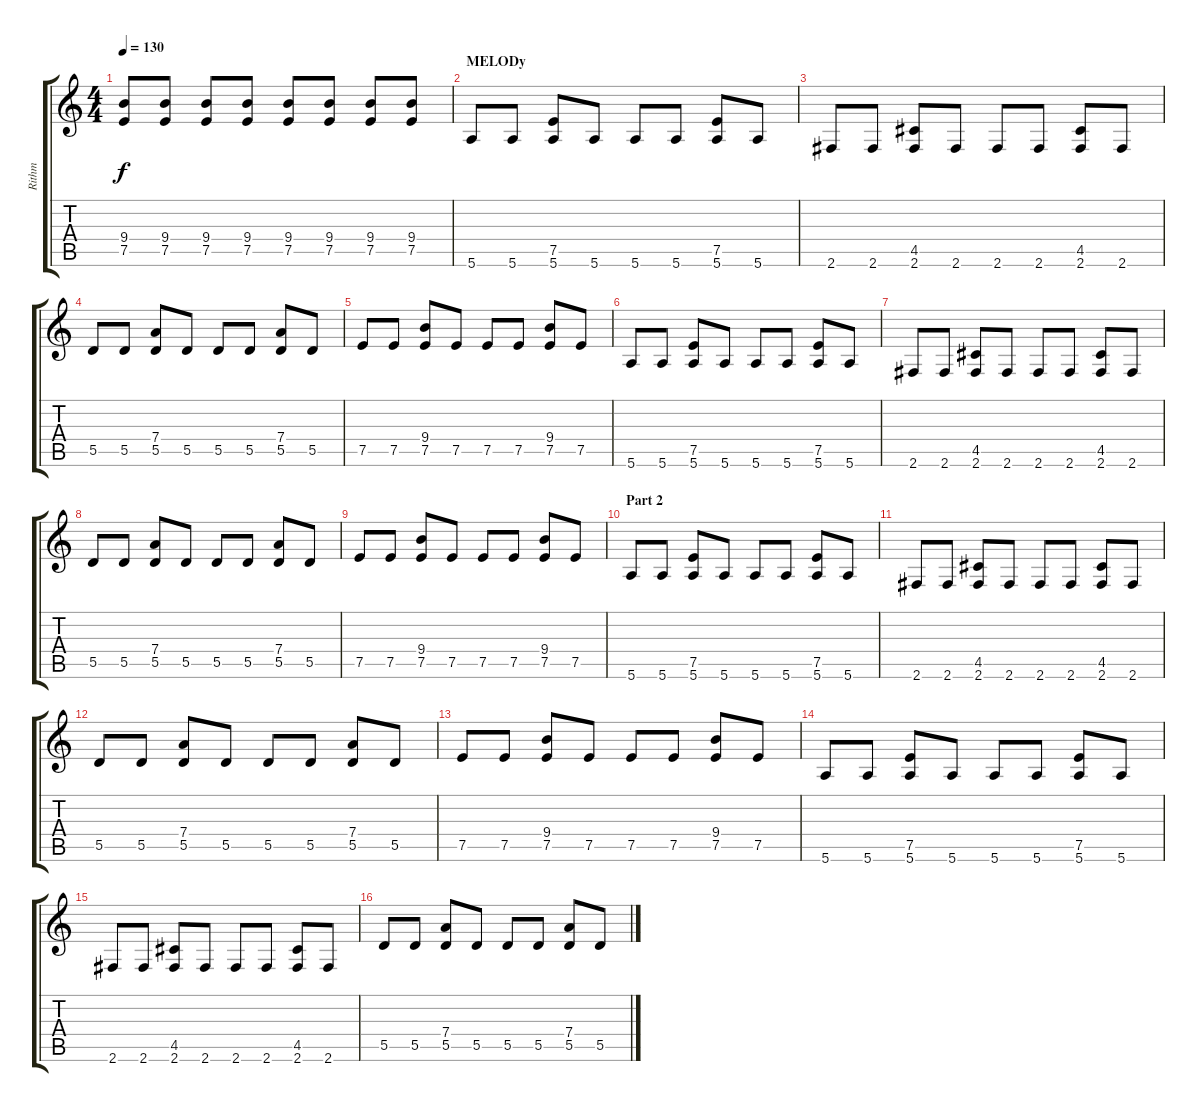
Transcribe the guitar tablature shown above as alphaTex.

\track ("Rithm" "Rithm") {instrument distortionguitar}
\staff {score tabs}
\tuning (E4 B3 G3 D3 A2 E2) {hide}
\ts (4 4)
\tempo 130
\clef g2
\ks c
(9.4 7.5).8{dy f} (9.4 7.5).8 (9.4 7.5).8 (9.4 7.5).8 (9.4 7.5).8 (9.4 7.5).8 (9.4 7.5).8 (9.4 7.5).8 |
\section ("" "MELODy")
5.6.8 5.6.8 (7.5 5.6).8 5.6.8 5.6.8 5.6.8 (7.5 5.6).8 5.6.8 |
2.6.8 2.6.8 (4.5 2.6).8 2.6.8 2.6.8 2.6.8 (4.5 2.6).8 2.6.8 |
5.5.8 5.5.8 (7.4 5.5).8 5.5.8 5.5.8 5.5.8 (7.4 5.5).8 5.5.8 |
7.5.8 7.5.8 (9.4 7.5).8 7.5.8 7.5.8 7.5.8 (9.4 7.5).8 7.5.8 |
5.6.8 5.6.8 (7.5 5.6).8 5.6.8 5.6.8 5.6.8 (7.5 5.6).8 5.6.8 |
2.6.8 2.6.8 (4.5 2.6).8 2.6.8 2.6.8 2.6.8 (4.5 2.6).8 2.6.8 |
5.5.8 5.5.8 (7.4 5.5).8 5.5.8 5.5.8 5.5.8 (7.4 5.5).8 5.5.8 |
7.5.8 7.5.8 (9.4 7.5).8 7.5.8 7.5.8 7.5.8 (9.4 7.5).8 7.5.8 |
\section ("" "Part 2")
5.6.8 5.6.8 (7.5 5.6).8 5.6.8 5.6.8 5.6.8 (7.5 5.6).8 5.6.8 |
2.6.8 2.6.8 (4.5 2.6).8 2.6.8 2.6.8 2.6.8 (4.5 2.6).8 2.6.8 |
5.5.8 5.5.8 (7.4 5.5).8 5.5.8 5.5.8 5.5.8 (7.4 5.5).8 5.5.8 |
7.5.8 7.5.8 (9.4 7.5).8 7.5.8 7.5.8 7.5.8 (9.4 7.5).8 7.5.8 |
5.6.8 5.6.8 (7.5 5.6).8 5.6.8 5.6.8 5.6.8 (7.5 5.6).8 5.6.8 |
2.6.8 2.6.8 (4.5 2.6).8 2.6.8 2.6.8 2.6.8 (4.5 2.6).8 2.6.8 |
5.5.8 5.5.8 (7.4 5.5).8 5.5.8 5.5.8 5.5.8 (7.4 5.5).8 5.5.8
